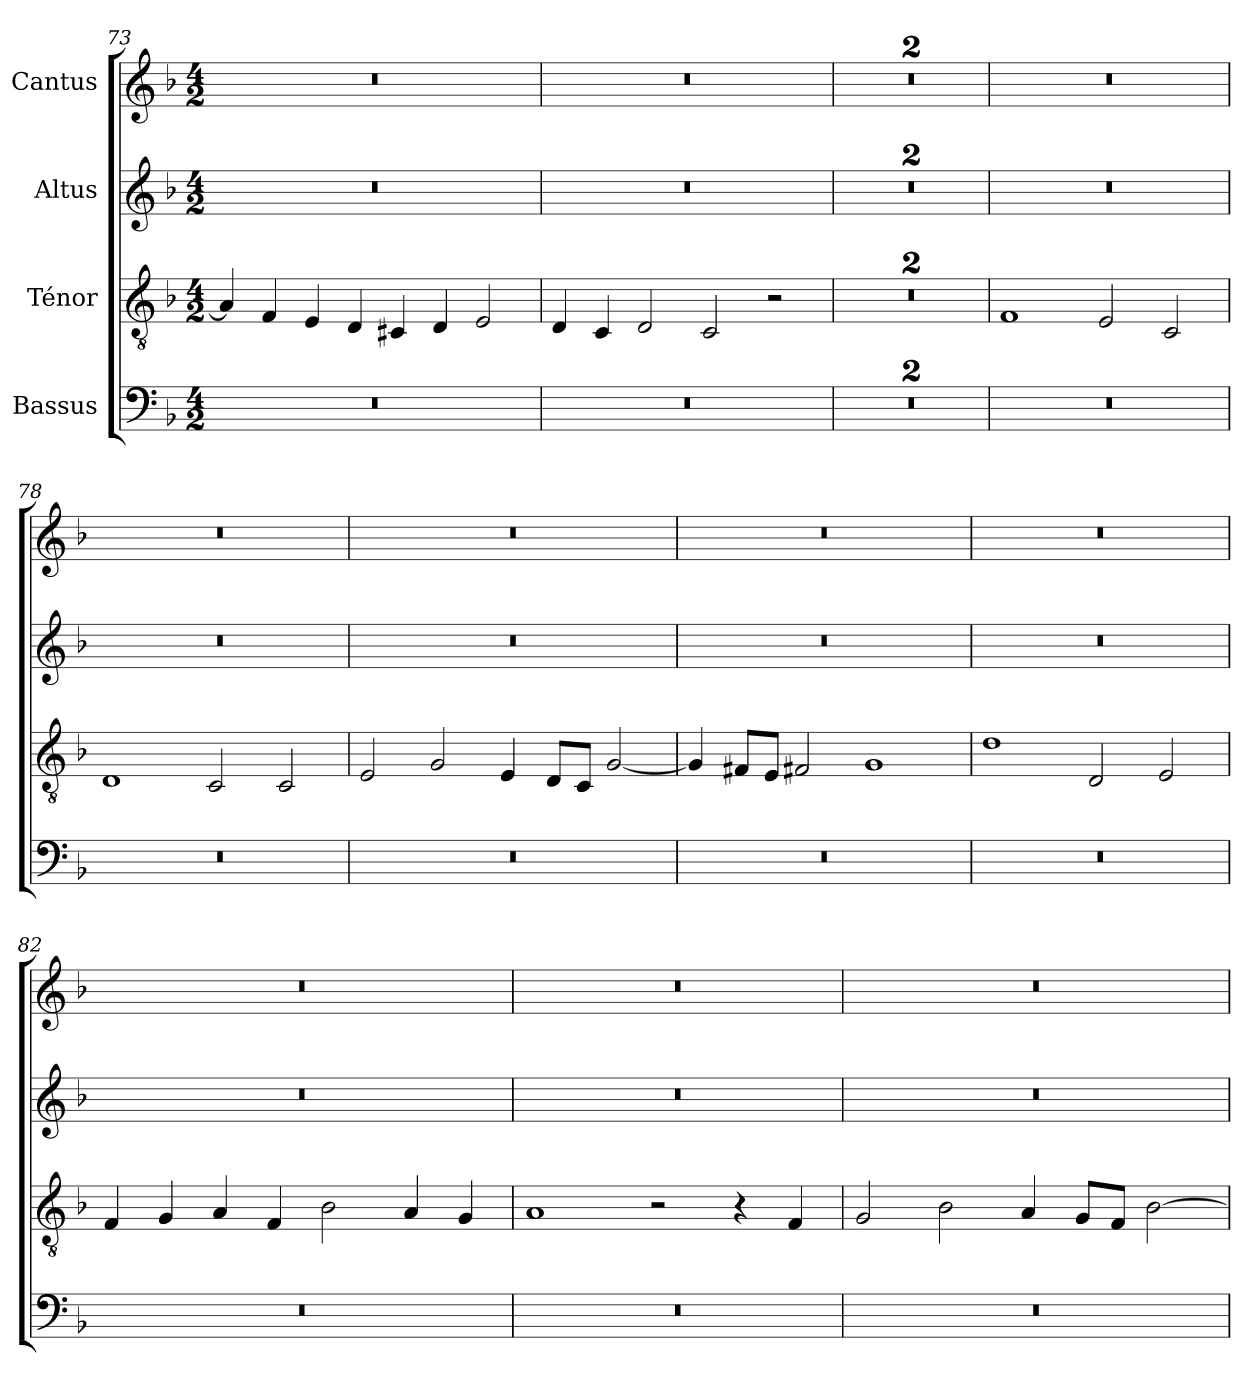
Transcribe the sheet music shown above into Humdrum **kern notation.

**kern	**kern	**kern	**kern
*part4	*part3	*part2	*part1
*staff4	*staff3	*staff2	*staff1
*I"Bassus	*I"Ténor	*I"Altus	*I"Cantus
*clefF4	*clefGv2	*clefG2	*clefG2
*k[b-]	*k[b-]	*k[b-]	*k[b-]
*F:	*F:	*F:	*F:
*M4/2	*M4/2	*M4/2	*M4/2
=73	=73	=73	=73
0r	4A/]	0r	0r
.	4F/	.	.
.	4E/	.	.
.	4D/	.	.
.	4C#X/	.	.
.	4D/	.	.
.	2E/	.	.
=74	=74	=74	=74
0r	4D/	0r	0r
.	4C/	.	.
.	2D/	.	.
.	2C/	.	.
.	2r	.	.
=75	=75	=75	=75
0r	0r	0r	0r
=76	=76	=76	=76
0r	0r	0r	0r
=77	=77	=77	=77
0r	1F/	0r	0r
.	2E/	.	.
.	2C/	.	.
=78	=78	=78	=78
0r	1D/	0r	0r
.	2C/	.	.
.	2C/	.	.
=79	=79	=79	=79
0r	2E/	0r	0r
.	2G/	.	.
.	4E/	.	.
.	8D/L	.	.
.	8C/J	.	.
.	[2G/	.	.
=80	=80	=80	=80
0r	4G/]	0r	0r
.	8F#X/L	.	.
.	8E/J	.	.
.	2F#X/	.	.
.	1G/	.	.
=81	=81	=81	=81
0r	1d\	0r	0r
.	2D/	.	.
.	2E/	.	.
=82	=82	=82	=82
0r	4F/	0r	0r
.	4G/	.	.
.	4A/	.	.
.	4F/	.	.
.	2B-\	.	.
.	4A/	.	.
.	4G/	.	.
=83	=83	=83	=83
0r	1A/	0r	0r
.	2r	.	.
.	4r	.	.
.	4F/	.	.
=84	=84	=84	=84
0r	2G/	0r	0r
.	2B-\	.	.
.	4A/	.	.
.	8G/L	.	.
.	8F/J	.	.
.	[2B-\	.	.
=	=	=	=
*-	*-	*-	*-
